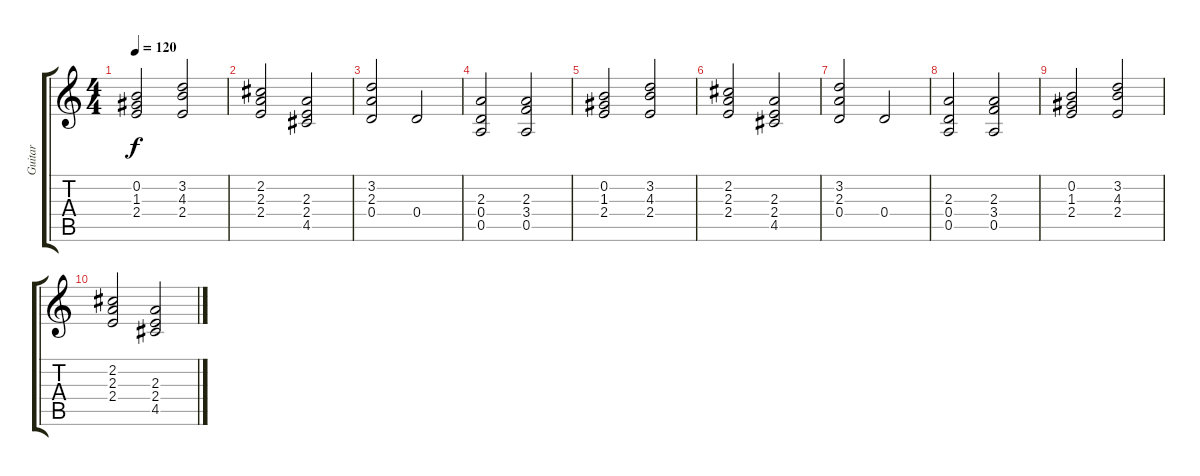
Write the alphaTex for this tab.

\track ("Guitar" "Guitar") {instrument distortionguitar}
\staff {score tabs}
\tuning (E4 B3 G3 D3 A2 E2) {hide}
\ts (4 4)
\tempo 120
\clef g2
\ks c
(0.2 1.3 2.4).2{dy f} (3.2 4.3 2.4).2 |
(2.2 2.3 2.4).2 (2.3 2.4 4.5).2 |
(3.2 2.3 0.4).2 0.4.2 |
(2.3 0.4 0.5).2{volume 7} (2.3 3.4 0.5).2 |
(0.2 1.3 2.4).2 (3.2 4.3 2.4).2 |
(2.2 2.3 2.4).2 (2.3 2.4 4.5).2 |
(3.2 2.3 0.4).2 0.4.2 |
(2.3 0.4 0.5).2{volume 0} (2.3 3.4 0.5).2 |
(0.2 1.3 2.4).2 (3.2 4.3 2.4).2 |
(2.2 2.3 2.4).2 (2.3 2.4 4.5).2
